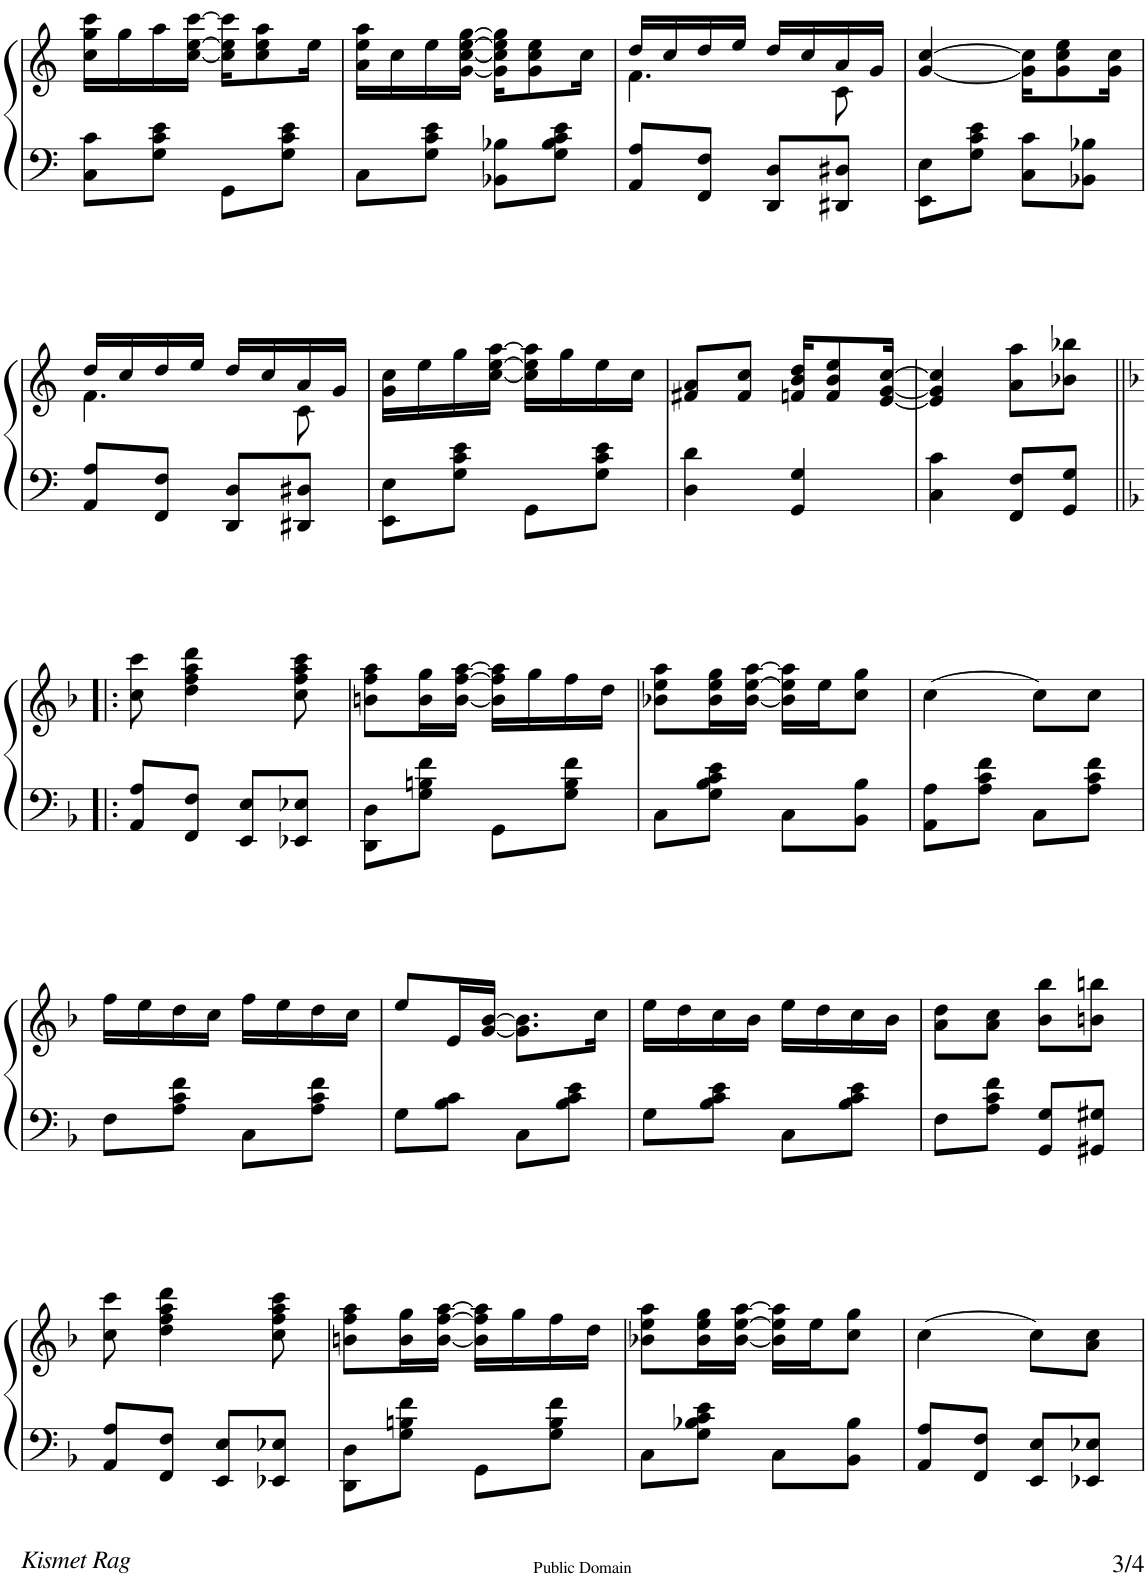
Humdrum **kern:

**kern	**kern
*part1	*part1
*staff2	*staff1
*I"Piano	*
*I'Pno.	*
!!LO:PB:g=z
*clefF4	*clefG2
*k[]	*k[]
*C:	*C:
*M2/4	*M2/4
=49	=49
8C\ 8c\L	16cc\ 16gg\ 16ccc\LL
.	16gg\
8G\ 8c\ 8e\J	16aa\
.	[16cc\ [16ee\ [16ccc\JJ
8GG\L	16cc\] 16ee\] 16ccc\]KL
.	8cc\ 8ee\ 8aa\
8G\ 8c\ 8e\J	.
.	16ee\Jk
=50	=50
8C\L	16a\ 16ee\ 16aa\LL
.	16cc\
8G\ 8c\ 8e\J	16ee\
.	[16g\ [16cc\ [16ee\ [16gg\JJ
8BB-X\ 8B-X\L	16g\] 16cc\] 16ee\] 16gg\]KL
.	8g\ 8cc\ 8ee\
8G\ 8B-\ 8c\ 8e\J	.
.	16cc\Jk
=51	=51
*	*^
8AA/ 8A/L	16dd/LL	4.f\
.	16cc/	.
8FF/ 8F/J	16dd/	.
.	16ee/JJ	.
8DD/ 8D/L	16dd/LL	.
.	16cc/	.
8DD#X/ 8D#X/J	16a/	8c\
.	16g/JJ	.
*	*v	*v
=52	=52
8EE\ 8E\L	[4g/ [4cc/
8G\ 8c\ 8e\J	.
8C\ 8c\L	16g\] 16cc\]KL
.	8g\ 8cc\ 8ee\
8BB-X\ 8B-X\J	.
.	16g\ 16cc\Jk
!!LO:LB:g=z
=53	=53
*	*^
8AA/ 8A/L	16dd/LL	4.f\
.	16cc/	.
8FF/ 8F/J	16dd/	.
.	16ee/JJ	.
8DD/ 8D/L	16dd/LL	.
.	16cc/	.
8DD#X/ 8D#X/J	16a/	8c\
.	16g/JJ	.
*	*v	*v
=54	=54
8EE\ 8E\L	16g\ 16cc\LL
.	16ee\
8G\ 8c\ 8e\J	16gg\
.	[16cc\ [16ee\ [16aa\JJ
8GG\L	16cc\] 16ee\] 16aa\]LL
.	16gg\
8G\ 8c\ 8e\J	16ee\
.	16cc\JJ
=55	=55
4D\ 4d\	8f#X/ 8a/L
.	8f#/ 8cc/J
4GG/ 4G/	16fn/ 16b/ 16dd/KL
.	8f/ 8b/ 8ee/
.	[16e/ [16g/ [16cc/Jk
=56	=56
4C\ 4c\	4e/] 4g/] 4cc/]
8FF/ 8F/L	8a\ 8aa\L
8GG/ 8G/J	8b-X\ 8bb-X\J
!!LO:LB:g=z
=57!|:	=57!|:
*k[b-]	*k[b-]
*F:	*F:
8AA/ 8A/L	8cc\ 8ccc\
8FF/ 8F/J	4dd\ 4ff\ 4aa\ 4ddd\
8EE/ 8E/L	.
8EE-X/ 8E-X/J	8cc\ 8ff\ 8aa\ 8ccc\
=58	=58
8DD\ 8D\L	8bn\ 8ff\ 8aa\L
8G\ 8Bn\ 8f\J	16b\ 16gg\L
.	[16b\ [16ff\ [16aa\JJ
8GG\L	16b\] 16ff\] 16aa\]LL
.	16gg\
8G\ 8B\ 8f\J	16ff\
.	16dd\JJ
=59	=59
8C\L	8b-X\ 8ee\ 8aa\L
8G\ 8B-\ 8c\ 8e\J	16b-\ 16ee\ 16gg\L
.	[16b-\ [16ee\ [16aa\JJ
8C\L	16b-\] 16ee\] 16aa\]LL
.	16ee\J
8BB-\ 8B-\J	8cc\ 8gg\J
=60	=60
8AA\ 8A\L	[4cc\
8A\ 8c\ 8f\J	.
8C\L	8cc\L]
8A\ 8c\ 8f\J	8cc\J
!!LO:LB:g=z
=61	=61
8F\L	16ff\LL
.	16ee\
8A\ 8c\ 8f\J	16dd\
.	16cc\JJ
8C\L	16ff\LL
.	16ee\
8A\ 8c\ 8f\J	16dd\
.	16cc\JJ
=62	=62
8G\L	8ee/L
8B-\ 8c\J	16e/L
.	[16g/ [16b-/JJ
8C\L	8.g\] 8.b-\]L
8B-\ 8c\ 8e\J	.
.	16cc\Jk
=63	=63
8G\L	16ee\LL
.	16dd\
8B-\ 8c\ 8e\J	16cc\
.	16b-\JJ
8C\L	16ee\LL
.	16dd\
8B-\ 8c\ 8e\J	16cc\
.	16b-\JJ
=64	=64
8F\L	8a\ 8dd\L
8A\ 8c\ 8f\J	8a\ 8cc\J
8GG/ 8G/L	8b-\ 8bb-\L
8GG#X/ 8G#X/J	8bn\ 8bbn\J
!!LO:LB:g=z
=65	=65
8AA/ 8A/L	8cc\ 8ccc\
8FF/ 8F/J	4dd\ 4ff\ 4aa\ 4ddd\
8EE/ 8E/L	.
8EE-X/ 8E-X/J	8cc\ 8ff\ 8aa\ 8ccc\
=66	=66
8DD\ 8D\L	8bn\ 8ff\ 8aa\L
8G\ 8Bn\ 8f\J	16b\ 16gg\L
.	[16b\ [16ff\ [16aa\JJ
8GG\L	16b\] 16ff\] 16aa\]LL
.	16gg\
8G\ 8B\ 8f\J	16ff\
.	16dd\JJ
=67	=67
8C\L	8b-X\ 8ee\ 8aa\L
8G\ 8B-X\ 8c\ 8e\J	16b-\ 16ee\ 16gg\L
.	[16b-\ [16ee\ [16aa\JJ
8C\L	16b-\] 16ee\] 16aa\]LL
.	16ee\J
8BB-\ 8B-\J	8cc\ 8gg\J
=68	=68
8AA/ 8A/L	[4cc\
8FF/ 8F/J	.
8EE/ 8E/L	8cc\L]
8EE-X/ 8E-X/J	8a\ 8cc\J
=	=
*-	*-
